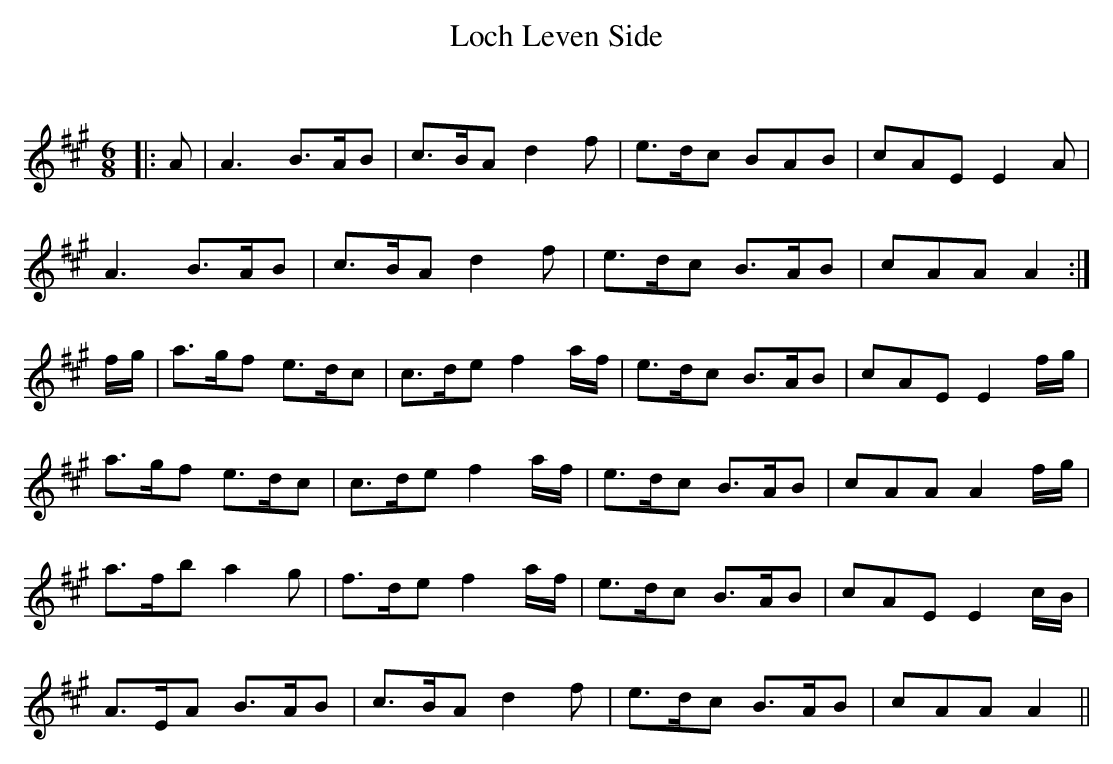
X:1
T: Loch Leven Side
C:
Q:180
K:A
M:6/8
L:1/16
|:A2|A6 B3AB2|c3BA2 d4f2|e3dc2 B2A2B2|c2A2E2 E4A2|
A6 B3AB2|c3BA2 d4f2|e3dc2 B3AB2|c2A2A2 A4:|
fg|a3gf2 e3dc2|c3de2 f4af|e3dc2 B3AB2|c2A2E2 E4fg|
a3gf2 e3dc2|c3de2 f4af|e3dc2 B3AB2|c2A2A2 A4fg|
a3fb2 a4g2|f3de2 f4af|e3dc2 B3AB2|c2A2E2 E4cB|
A3EA2 B3AB2|c3BA2 d4f2|e3dc2 B3AB2|c2A2A2 A4||
